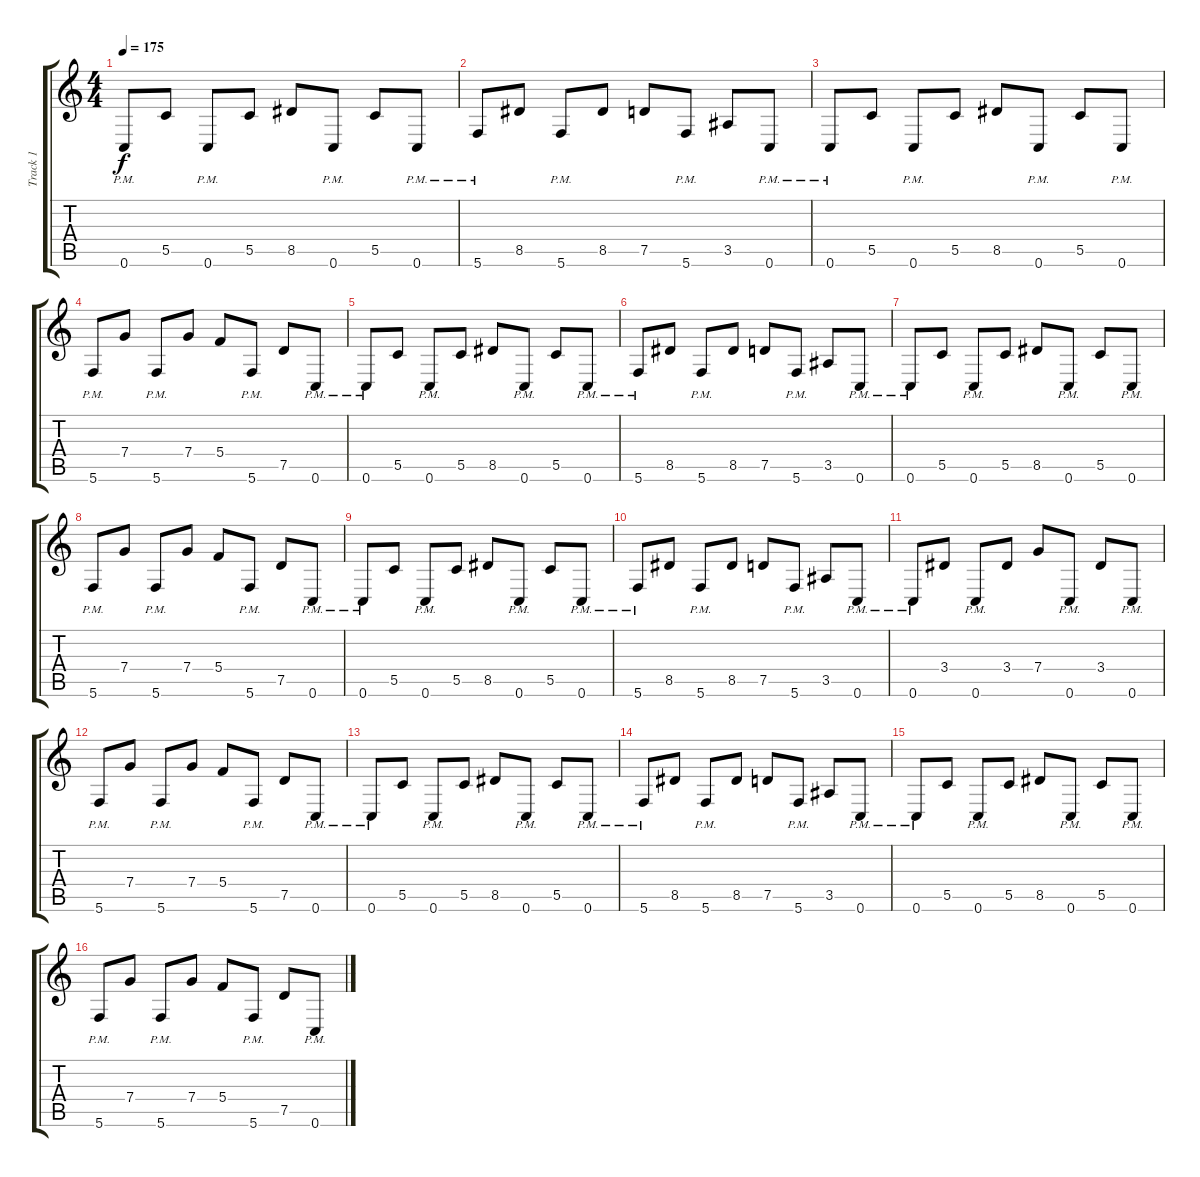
\track ("Track 1" "Track 1") {instrument distortionguitar}
\staff {score tabs}
\tuning (D4 A3 F3 C3 G2 C2) {hide}
\ts (4 4)
\tempo 175
\clef g2
\ks c
0.6{pm}.8{dy f} 5.5.8 0.6{pm}.8 5.5.8 8.5.8 0.6{pm}.8 5.5.8 0.6{pm}.8 |
5.6{pm}.8 8.5.8 5.6{pm}.8 8.5.8 7.5.8 5.6{pm}.8 3.5.8 0.6{pm}.8 |
0.6{pm}.8 5.5.8 0.6{pm}.8 5.5.8 8.5.8 0.6{pm}.8 5.5.8 0.6{pm}.8 |
5.6{pm}.8 7.4.8 5.6{pm}.8 7.4.8 5.4.8 5.6{pm}.8 7.5.8 0.6{pm}.8 |
0.6{pm}.8 5.5.8 0.6{pm}.8 5.5.8 8.5.8 0.6{pm}.8 5.5.8 0.6{pm}.8 |
5.6{pm}.8 8.5.8 5.6{pm}.8 8.5.8 7.5.8 5.6{pm}.8 3.5.8 0.6{pm}.8 |
0.6{pm}.8 5.5.8 0.6{pm}.8 5.5.8 8.5.8 0.6{pm}.8 5.5.8 0.6{pm}.8 |
5.6{pm}.8 7.4.8 5.6{pm}.8 7.4.8 5.4.8 5.6{pm}.8 7.5.8 0.6{pm}.8 |
0.6{pm}.8 5.5.8 0.6{pm}.8 5.5.8 8.5.8 0.6{pm}.8 5.5.8 0.6{pm}.8 |
5.6{pm}.8 8.5.8 5.6{pm}.8 8.5.8 7.5.8 5.6{pm}.8 3.5.8 0.6{pm}.8 |
0.6{pm}.8 3.4.8 0.6{pm}.8 3.4.8 7.4.8 0.6{pm}.8 3.4.8 0.6{pm}.8 |
5.6{pm}.8 7.4.8 5.6{pm}.8 7.4.8 5.4.8 5.6{pm}.8 7.5.8 0.6{pm}.8 |
0.6{pm}.8 5.5.8 0.6{pm}.8 5.5.8 8.5.8 0.6{pm}.8 5.5.8 0.6{pm}.8 |
5.6{pm}.8 8.5.8 5.6{pm}.8 8.5.8 7.5.8 5.6{pm}.8 3.5.8 0.6{pm}.8 |
0.6{pm}.8 5.5.8 0.6{pm}.8 5.5.8 8.5.8 0.6{pm}.8 5.5.8 0.6{pm}.8 |
5.6{pm}.8 7.4.8 5.6{pm}.8 7.4.8 5.4.8 5.6{pm}.8 7.5.8 0.6{pm}.8
